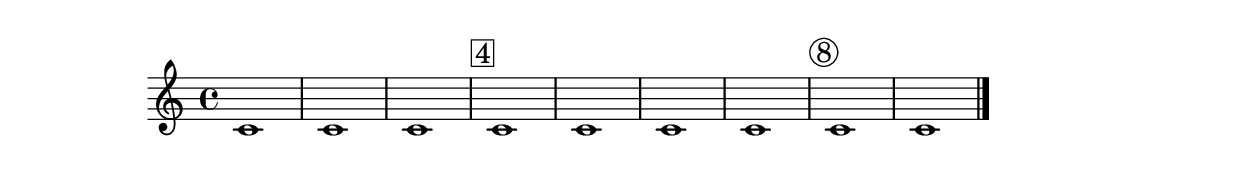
%% DO NOT EDIT this file manually; it is automatically
%% generated from LSR http://lsr.dsi.unimi.it
%% Make any changes in LSR itself, or in Documentation/snippets/new/ ,
%% and then run scripts/auxiliar/makelsr.py
%%
%% This file is in the public domain.
\version "2.14.0"

\header {
  lsrtags = "rhythms, tweaks-and-overrides"

%% Translation of GIT committish: 6977ddc9a3b63ea810eaecb864269c7d847ccf98
  texidoces = "

Los números de compás también se pueden imprimir dentro de rectángulos o de circunferencias.

"
  doctitlees = "Imprimir números de compás dentro de rectángulos o circunferencias"



%% Translation of GIT committish: 0a868be38a775ecb1ef935b079000cebbc64de40
  texidocde = "
Taktnummern können auch in Boxen oder Kreisen gesetzt werden.

"
  doctitlede = "Setzen von Taktnummern in Kästen oder Kreisen"



%% Translation of GIT committish: 374d57cf9b68ddf32a95409ce08ba75816900f6b
  texidocfr = "
Les numéros de mesure peuvent être encadrés ou entourés d'un cercle.

"
  doctitlefr = "Inscrire le numéro de mesure dans un cadre ou un cercle"

  texidoc = "
Bar numbers can also be printed inside boxes or circles.

"
  doctitle = "Printing bar numbers inside boxes or circles"
} % begin verbatim

\relative c' {
  % Prevent bar numbers at the end of a line and permit them elsewhere
  \override Score.BarNumber #'break-visibility = #end-of-line-invisible
  \set Score.barNumberVisibility = #(every-nth-bar-number-visible 4)

  % Increase the size of the bar number by 2
  \override Score.BarNumber #'font-size = #2

  % Draw a box round the following bar number(s)
  \override Score.BarNumber #'stencil
    = #(make-stencil-boxer 0.1 0.25 ly:text-interface::print)
  \repeat unfold 5 { c1 }

  % Draw a circle round the following bar number(s)
  \override Score.BarNumber #'stencil
    = #(make-stencil-circler 0.1 0.25 ly:text-interface::print)
  \repeat unfold 4 { c1 } \bar "|."
}

